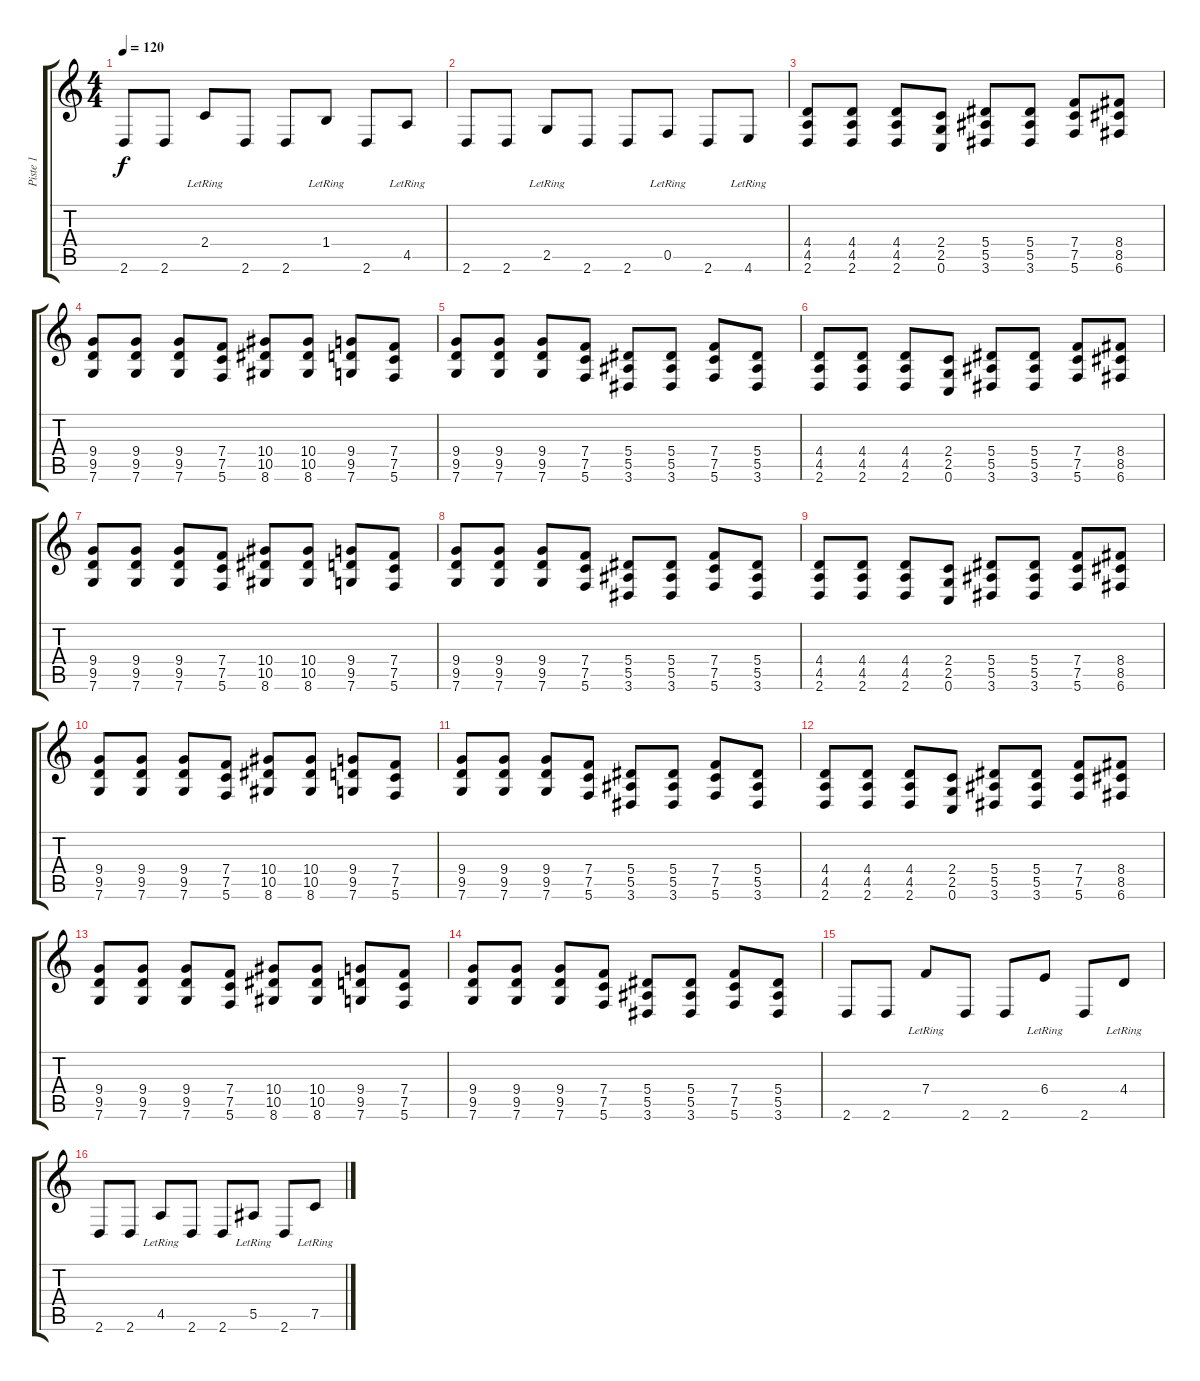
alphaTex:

\track ("Piste 1" "Piste 1") {instrument distortionguitar}
\staff {score tabs}
\tuning (C4 G3 Eb3 Bb2 F2 C2) {hide}
\ts (4 4)
\tempo 120
\clef g2
\ks c
2.6.8{dy f} 2.6.8 2.4{lr}.8 2.6.8 2.6.8 1.4{lr}.8 2.6.8 4.5{lr}.8 |
2.6.8 2.6.8 2.5{lr}.8 2.6.8 2.6.8 0.5{lr}.8 2.6.8 4.6{lr}.8 |
(4.4 4.5 2.6).8 (4.4 4.5 2.6).8 (4.4 4.5 2.6).8 (2.4 2.5 0.6).8 (5.4 5.5 3.6).8 (5.4 5.5 3.6).8 (7.4 7.5 5.6).8 (8.4 8.5 6.6).8 |
(9.4 9.5 7.6).8 (9.4 9.5 7.6).8 (9.4 9.5 7.6).8 (7.4 7.5 5.6).8 (10.4 10.5 8.6).8 (10.4 10.5 8.6).8 (9.4 9.5 7.6).8 (7.4 7.5 5.6).8 |
(9.4 9.5 7.6).8 (9.4 9.5 7.6).8 (9.4 9.5 7.6).8 (7.4 7.5 5.6).8 (5.4 5.5 3.6).8 (5.4 5.5 3.6).8 (7.4 7.5 5.6).8 (5.4 5.5 3.6).8 |
(4.4 4.5 2.6).8 (4.4 4.5 2.6).8 (4.4 4.5 2.6).8 (2.4 2.5 0.6).8 (5.4 5.5 3.6).8 (5.4 5.5 3.6).8 (7.4 7.5 5.6).8 (8.4 8.5 6.6).8 |
(9.4 9.5 7.6).8 (9.4 9.5 7.6).8 (9.4 9.5 7.6).8 (7.4 7.5 5.6).8 (10.4 10.5 8.6).8 (10.4 10.5 8.6).8 (9.4 9.5 7.6).8 (7.4 7.5 5.6).8 |
(9.4 9.5 7.6).8 (9.4 9.5 7.6).8 (9.4 9.5 7.6).8 (7.4 7.5 5.6).8 (5.4 5.5 3.6).8 (5.4 5.5 3.6).8 (7.4 7.5 5.6).8 (5.4 5.5 3.6).8 |
(4.4 4.5 2.6).8 (4.4 4.5 2.6).8 (4.4 4.5 2.6).8 (2.4 2.5 0.6).8 (5.4 5.5 3.6).8 (5.4 5.5 3.6).8 (7.4 7.5 5.6).8 (8.4 8.5 6.6).8 |
(9.4 9.5 7.6).8 (9.4 9.5 7.6).8 (9.4 9.5 7.6).8 (7.4 7.5 5.6).8 (10.4 10.5 8.6).8 (10.4 10.5 8.6).8 (9.4 9.5 7.6).8 (7.4 7.5 5.6).8 |
(9.4 9.5 7.6).8 (9.4 9.5 7.6).8 (9.4 9.5 7.6).8 (7.4 7.5 5.6).8 (5.4 5.5 3.6).8 (5.4 5.5 3.6).8 (7.4 7.5 5.6).8 (5.4 5.5 3.6).8 |
(4.4 4.5 2.6).8 (4.4 4.5 2.6).8 (4.4 4.5 2.6).8 (2.4 2.5 0.6).8 (5.4 5.5 3.6).8 (5.4 5.5 3.6).8 (7.4 7.5 5.6).8 (8.4 8.5 6.6).8 |
(9.4 9.5 7.6).8 (9.4 9.5 7.6).8 (9.4 9.5 7.6).8 (7.4 7.5 5.6).8 (10.4 10.5 8.6).8 (10.4 10.5 8.6).8 (9.4 9.5 7.6).8 (7.4 7.5 5.6).8 |
(9.4 9.5 7.6).8 (9.4 9.5 7.6).8 (9.4 9.5 7.6).8 (7.4 7.5 5.6).8 (5.4 5.5 3.6).8 (5.4 5.5 3.6).8 (7.4 7.5 5.6).8 (5.4 5.5 3.6).8 |
2.6.8 2.6.8 7.4{lr}.8 2.6.8 2.6.8 6.4{lr}.8 2.6.8 4.4{lr}.8 |
2.6.8 2.6.8 4.5{lr}.8 2.6.8 2.6.8 5.5{lr}.8 2.6.8 7.5{lr}.8
